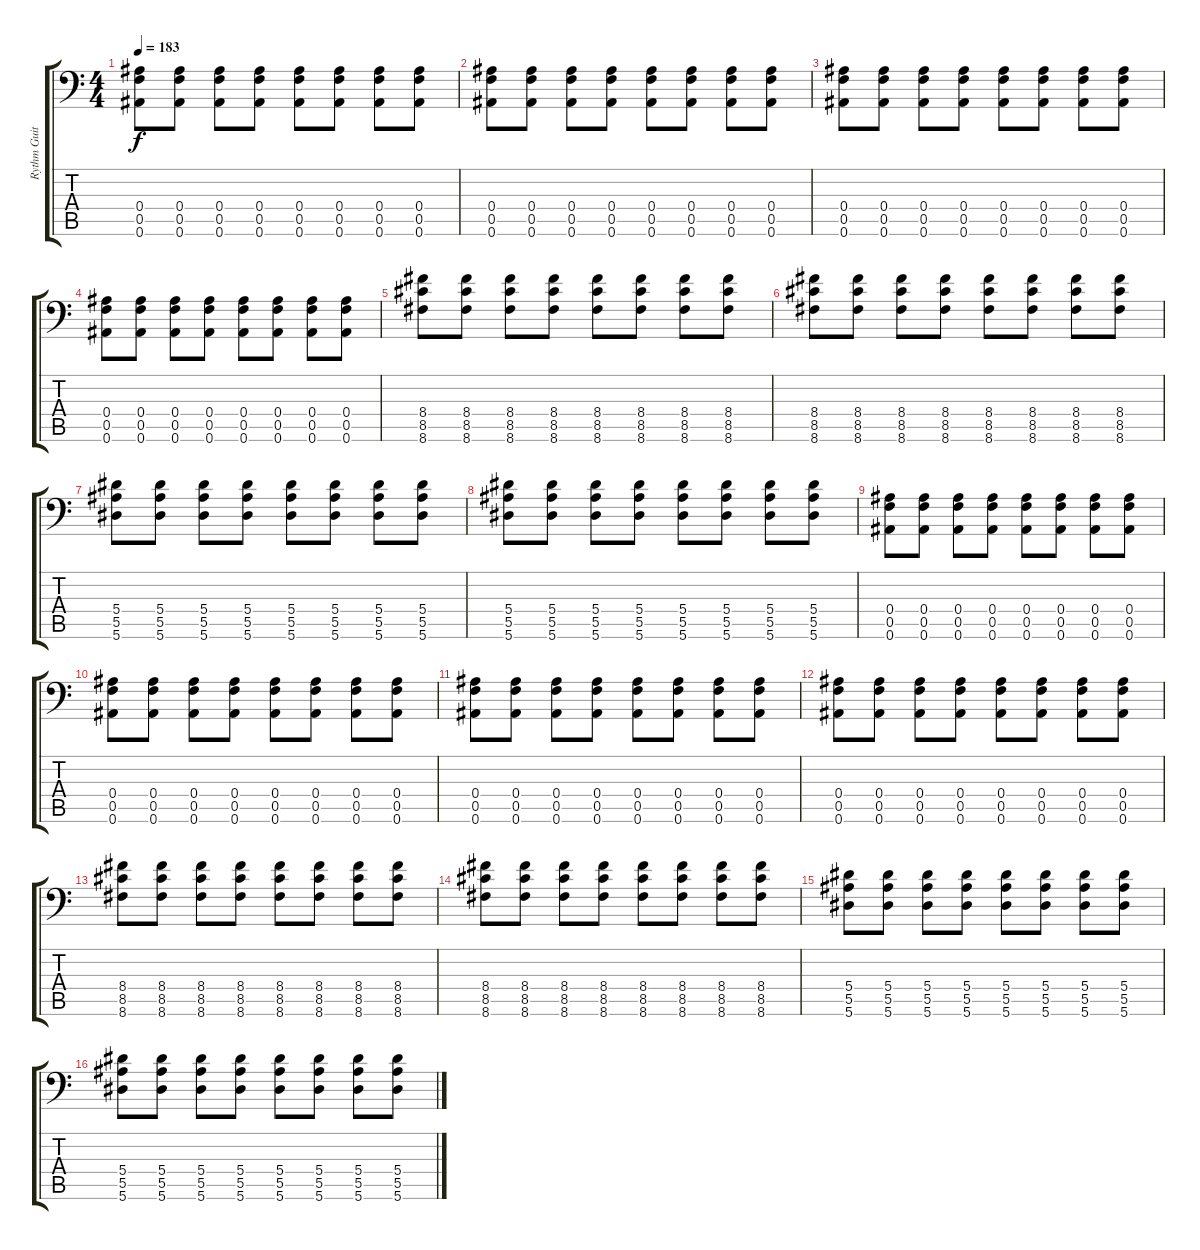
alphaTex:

\track ("Rythm Guitar #2" "Rythm Guit") {instrument distortionguitar}
\staff {score tabs}
\tuning (C4 G3 Eb3 Bb2 F2 Bb1) {hide}
\ts (4 4)
\tempo 183
\clef f4
\ks c
(0.4 0.5 0.6).8{dy f} (0.4 0.5 0.6).8 (0.4 0.5 0.6).8 (0.4 0.5 0.6).8 (0.4 0.5 0.6).8 (0.4 0.5 0.6).8 (0.4 0.5 0.6).8 (0.4 0.5 0.6).8 |
(0.4 0.5 0.6).8 (0.4 0.5 0.6).8 (0.4 0.5 0.6).8 (0.4 0.5 0.6).8 (0.4 0.5 0.6).8 (0.4 0.5 0.6).8 (0.4 0.5 0.6).8 (0.4 0.5 0.6).8 |
(0.4 0.5 0.6).8 (0.4 0.5 0.6).8 (0.4 0.5 0.6).8 (0.4 0.5 0.6).8 (0.4 0.5 0.6).8 (0.4 0.5 0.6).8 (0.4 0.5 0.6).8 (0.4 0.5 0.6).8 |
(0.4 0.5 0.6).8 (0.4 0.5 0.6).8 (0.4 0.5 0.6).8 (0.4 0.5 0.6).8 (0.4 0.5 0.6).8 (0.4 0.5 0.6).8 (0.4 0.5 0.6).8 (0.4 0.5 0.6).8 |
(8.4 8.5 8.6).8 (8.4 8.5 8.6).8 (8.4 8.5 8.6).8 (8.4 8.5 8.6).8 (8.4 8.5 8.6).8 (8.4 8.5 8.6).8 (8.4 8.5 8.6).8 (8.4 8.5 8.6).8 |
(8.4 8.5 8.6).8 (8.4 8.5 8.6).8 (8.4 8.5 8.6).8 (8.4 8.5 8.6).8 (8.4 8.5 8.6).8 (8.4 8.5 8.6).8 (8.4 8.5 8.6).8 (8.4 8.5 8.6).8 |
(5.4 5.5 5.6).8 (5.4 5.5 5.6).8 (5.4 5.5 5.6).8 (5.4 5.5 5.6).8 (5.4 5.5 5.6).8 (5.4 5.5 5.6).8 (5.4 5.5 5.6).8 (5.4 5.5 5.6).8 |
(5.4 5.5 5.6).8 (5.4 5.5 5.6).8 (5.4 5.5 5.6).8 (5.4 5.5 5.6).8 (5.4 5.5 5.6).8 (5.4 5.5 5.6).8 (5.4 5.5 5.6).8 (5.4 5.5 5.6).8 |
(0.4 0.5 0.6).8 (0.4 0.5 0.6).8 (0.4 0.5 0.6).8 (0.4 0.5 0.6).8 (0.4 0.5 0.6).8 (0.4 0.5 0.6).8 (0.4 0.5 0.6).8 (0.4 0.5 0.6).8 |
(0.4 0.5 0.6).8 (0.4 0.5 0.6).8 (0.4 0.5 0.6).8 (0.4 0.5 0.6).8 (0.4 0.5 0.6).8 (0.4 0.5 0.6).8 (0.4 0.5 0.6).8 (0.4 0.5 0.6).8 |
(0.4 0.5 0.6).8 (0.4 0.5 0.6).8 (0.4 0.5 0.6).8 (0.4 0.5 0.6).8 (0.4 0.5 0.6).8 (0.4 0.5 0.6).8 (0.4 0.5 0.6).8 (0.4 0.5 0.6).8 |
(0.4 0.5 0.6).8 (0.4 0.5 0.6).8 (0.4 0.5 0.6).8 (0.4 0.5 0.6).8 (0.4 0.5 0.6).8 (0.4 0.5 0.6).8 (0.4 0.5 0.6).8 (0.4 0.5 0.6).8 |
(8.4 8.5 8.6).8 (8.4 8.5 8.6).8 (8.4 8.5 8.6).8 (8.4 8.5 8.6).8 (8.4 8.5 8.6).8 (8.4 8.5 8.6).8 (8.4 8.5 8.6).8 (8.4 8.5 8.6).8 |
(8.4 8.5 8.6).8 (8.4 8.5 8.6).8 (8.4 8.5 8.6).8 (8.4 8.5 8.6).8 (8.4 8.5 8.6).8 (8.4 8.5 8.6).8 (8.4 8.5 8.6).8 (8.4 8.5 8.6).8 |
(5.4 5.5 5.6).8 (5.4 5.5 5.6).8 (5.4 5.5 5.6).8 (5.4 5.5 5.6).8 (5.4 5.5 5.6).8 (5.4 5.5 5.6).8 (5.4 5.5 5.6).8 (5.4 5.5 5.6).8 |
(5.4 5.5 5.6).8 (5.4 5.5 5.6).8 (5.4 5.5 5.6).8 (5.4 5.5 5.6).8 (5.4 5.5 5.6).8 (5.4 5.5 5.6).8 (5.4 5.5 5.6).8 (5.4 5.5 5.6).8
